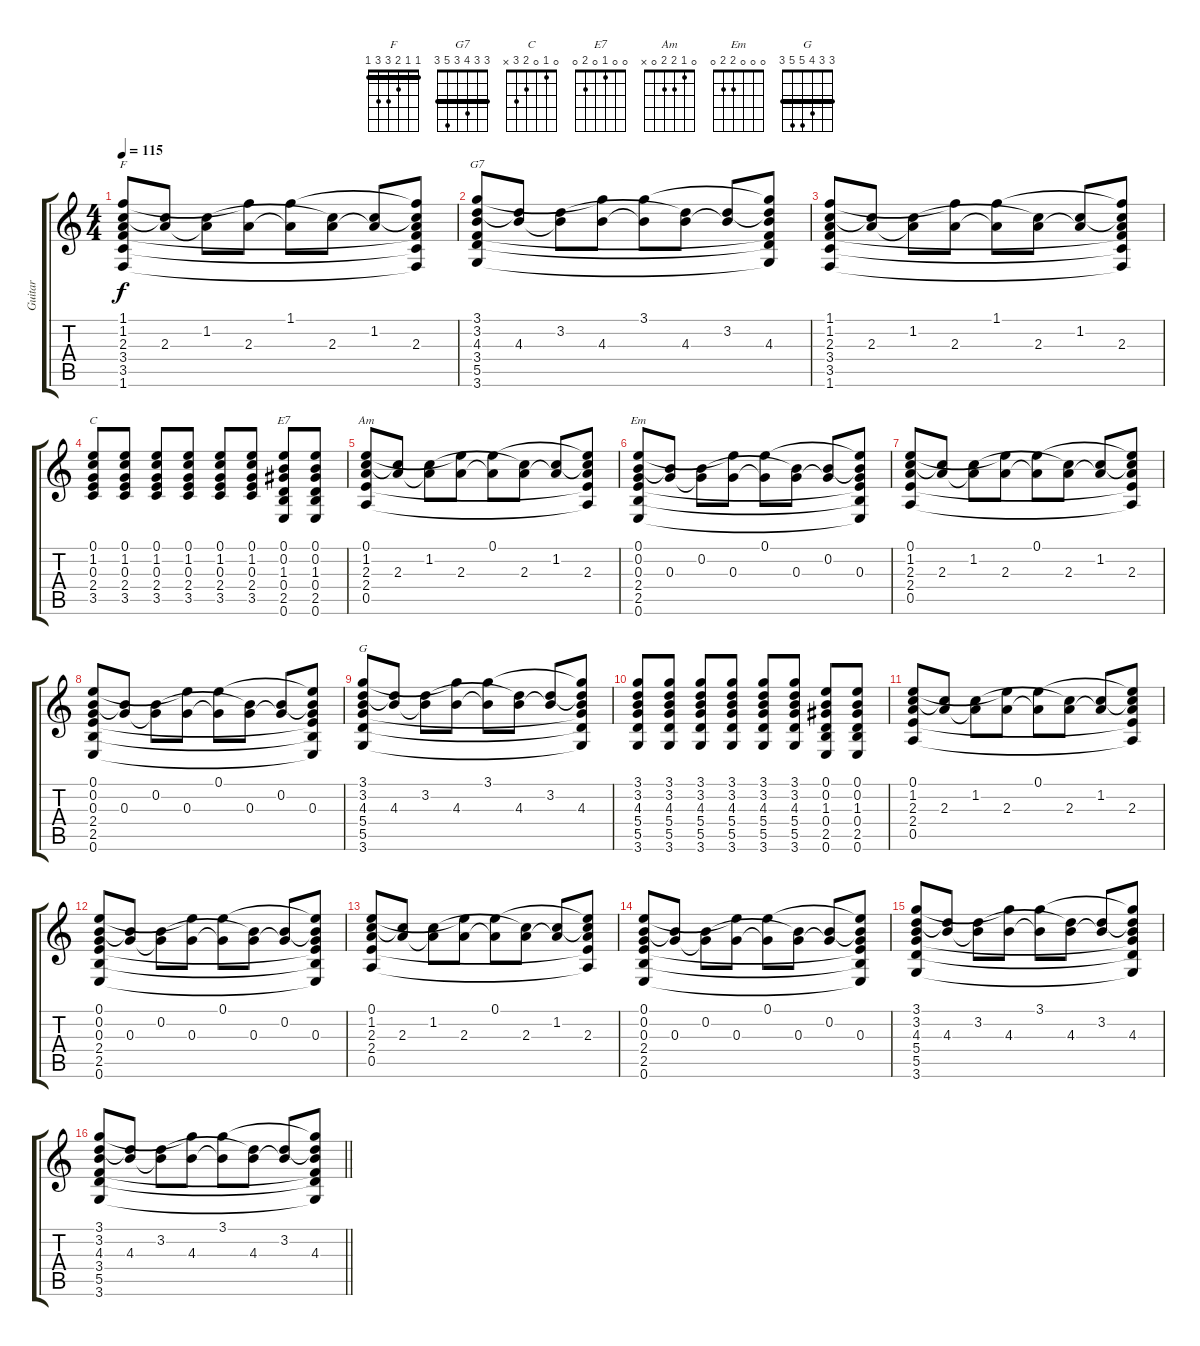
\track ("Guitar" "Guitar") {instrument acousticguitarnylon}
\staff {score tabs}
\tuning (E4 B3 G3 D3 A2 E2) {hide}
\chord ("F" 1 1 2 3 3 1) {barre 1}
\chord ("G7" 3 3 4 3 5 3) {barre 3}
\chord ("C" 0 1 0 2 3 x)
\chord ("E7" 0 0 1 0 2 0)
\chord ("Am" 0 1 2 2 0 x)
\chord ("Em" 0 0 0 2 2 0)
\chord ("G" 3 3 4 5 5 3) {barre 3}
\ts (4 4)
\tempo 115
\clef g2
\ks c
(1.1 1.2 2.3 3.4 3.5 1.6).8{ch "F" dy f} (1.2{t} 2.3).8 (1.2 2.3{t}).8 (1.1{t} 2.3).8 (1.1 2.3{t}).8 (1.2{t} 2.3).8 (1.2 2.3{t}).8 (1.1{t} 1.2{t} 2.3 3.4{t} 3.5{t} 1.6{t}).8 |
(3.1 3.2 4.3 3.4 5.5 3.6).8{ch "G7"} (3.2{t} 4.3).8 (3.2 4.3{t}).8 (3.1{t} 4.3).8 (3.1 4.3{t}).8 (3.2{t} 4.3).8 (3.2 4.3{t}).8 (3.1{t} 3.2{t} 4.3 3.4{t} 5.5{t} 3.6{t}).8 |
(1.1 1.2 2.3 3.4 3.5 1.6).8 (1.2{t} 2.3).8 (1.2 2.3{t}).8 (1.1{t} 2.3).8 (1.1 2.3{t}).8 (1.2{t} 2.3).8 (1.2 2.3{t}).8 (1.1{t} 1.2{t} 2.3 3.4{t} 3.5{t} 1.6{t}).8 |
(0.1 1.2 0.3 2.4 3.5).8{ch "C"} (0.1 1.2 0.3 2.4 3.5).8 (0.1 1.2 0.3 2.4 3.5).8 (0.1 1.2 0.3 2.4 3.5).8 (0.1 1.2 0.3 2.4 3.5).8 (0.1 1.2 0.3 2.4 3.5).8 (0.1 0.2 1.3 0.4 2.5 0.6).8{ch "E7"} (0.1 0.2 1.3 0.4 2.5 0.6).8 |
(0.1 1.2 2.3 2.4 0.5).8{ch "Am"} (1.2{t} 2.3).8 (1.2 2.3{t}).8 (0.1{t} 2.3).8 (0.1 2.3{t}).8 (1.2{t} 2.3).8 (1.2 2.3{t}).8 (0.1{t} 1.2{t} 2.3 2.4{t} 0.5{t}).8 |
(0.1 0.2 0.3 2.4 2.5 0.6).8{ch "Em"} (0.2{t} 0.3).8 (0.2 0.3{t}).8 (0.1{t} 0.3).8 (0.1 0.3{t}).8 (0.2{t} 0.3).8 (0.2 0.3{t}).8 (0.1{t} 0.2{t} 0.3 2.4{t} 2.5{t} 0.6{t}).8 |
(0.1 1.2 2.3 2.4 0.5).8 (1.2{t} 2.3).8 (1.2 2.3{t}).8 (0.1{t} 2.3).8 (0.1 2.3{t}).8 (1.2{t} 2.3).8 (1.2 2.3{t}).8 (0.1{t} 1.2{t} 2.3 2.4{t} 0.5{t}).8 |
(0.1 0.2 0.3 2.4 2.5 0.6).8 (0.2{t} 0.3).8 (0.2 0.3{t}).8 (0.1{t} 0.3).8 (0.1 0.3{t}).8 (0.2{t} 0.3).8 (0.2 0.3{t}).8 (0.1{t} 0.2{t} 0.3 2.4{t} 2.5{t} 0.6{t}).8 |
(3.1 3.2 4.3 5.4 5.5 3.6).8{ch "G"} (3.2{t} 4.3).8 (3.2 4.3{t}).8 (3.1{t} 4.3).8 (3.1 4.3{t}).8 (3.2{t} 4.3).8 (3.2 4.3{t}).8 (3.1{t} 3.2{t} 4.3 5.4{t} 5.5{t} 3.6{t}).8 |
(3.1 3.2 4.3 5.4 5.5 3.6).8 (3.1 3.2 4.3 5.4 5.5 3.6).8 (3.1 3.2 4.3 5.4 5.5 3.6).8 (3.1 3.2 4.3 5.4 5.5 3.6).8 (3.1 3.2 4.3 5.4 5.5 3.6).8 (3.1 3.2 4.3 5.4 5.5 3.6).8 (0.1 0.2 1.3 0.4 2.5 0.6).8 (0.1 0.2 1.3 0.4 2.5 0.6).8 |
(0.1 1.2 2.3 2.4 0.5).8 (1.2{t} 2.3).8 (1.2 2.3{t}).8 (0.1{t} 2.3).8 (0.1 2.3{t}).8 (1.2{t} 2.3).8 (1.2 2.3{t}).8 (0.1{t} 1.2{t} 2.3 2.4{t} 0.5{t}).8 |
(0.1 0.2 0.3 2.4 2.5 0.6).8 (0.2{t} 0.3).8 (0.2 0.3{t}).8 (0.1{t} 0.3).8 (0.1 0.3{t}).8 (0.2{t} 0.3).8 (0.2 0.3{t}).8 (0.1{t} 0.2{t} 0.3 2.4{t} 2.5{t} 0.6{t}).8 |
(0.1 1.2 2.3 2.4 0.5).8 (1.2{t} 2.3).8 (1.2 2.3{t}).8 (0.1{t} 2.3).8 (0.1 2.3{t}).8 (1.2{t} 2.3).8 (1.2 2.3{t}).8 (0.1{t} 1.2{t} 2.3 2.4{t} 0.5{t}).8 |
(0.1 0.2 0.3 2.4 2.5 0.6).8 (0.2{t} 0.3).8 (0.2 0.3{t}).8 (0.1{t} 0.3).8 (0.1 0.3{t}).8 (0.2{t} 0.3).8 (0.2 0.3{t}).8 (0.1{t} 0.2{t} 0.3 2.4{t} 2.5{t} 0.6{t}).8 |
(3.1 3.2 4.3 5.4 5.5 3.6).8 (3.2{t} 4.3).8 (3.2 4.3{t}).8 (3.1{t} 4.3).8 (3.1 4.3{t}).8 (3.2{t} 4.3).8 (3.2 4.3{t}).8 (3.1{t} 3.2{t} 4.3 5.4{t} 5.5{t} 3.6{t}).8 |
\barLineRight lightlight
(3.1 3.2 4.3 3.4 5.5 3.6).8 (3.2{t} 4.3).8 (3.2 4.3{t}).8 (3.1{t} 4.3).8 (3.1 4.3{t}).8 (3.2{t} 4.3).8 (3.2 4.3{t}).8 (3.1{t} 3.2{t} 4.3 3.4{t} 5.5{t} 3.6{t}).8
